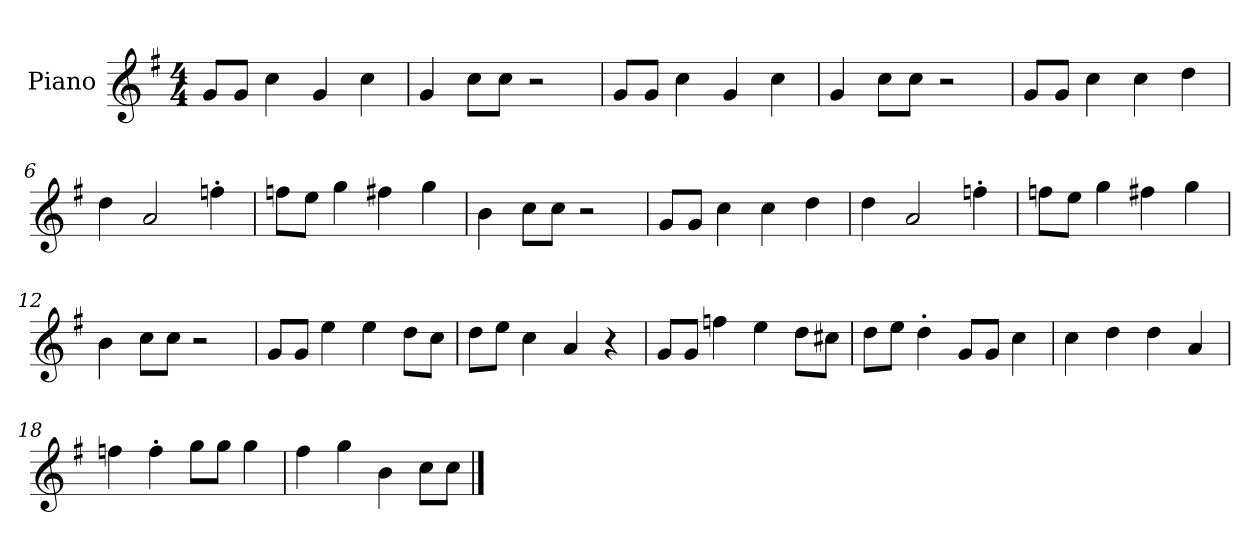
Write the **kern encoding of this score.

**kern
*part1
*staff1
*I"Piano
*I'P-no
*clefG2
*k[f#]
*M4/4
*MM90
=1
8g/L
8g/J
4cc\
4g/
4cc\
=2
4g/
8cc\L
8cc\J
2r
=3
8g/L
8g/J
4cc\
4g/
4cc\
=4
4g/
8cc\L
8cc\J
2r
=5
8g/L
8g/J
4cc\
4cc\
4dd\
=6
4dd\
2a/
4ffn'\
=7
8ffn\L
8ee\J
4gg\
4ff#X\
4gg\
!!LO:LB:g=z
=8
4b\
8cc\L
8cc\J
2r
=9
8g/L
8g/J
4cc\
4cc\
4dd\
=10
4dd\
2a/
4ffn'\
=11
8ffn\L
8ee\J
4gg\
4ff#X\
4gg\
=12
4b\
8cc\L
8cc\J
2r
=13
8g/L
8g/J
4ee\
4ee\
8dd\L
8cc\J
=14
8dd\L
8ee\J
4cc\
4a/
4r
!!LO:LB:g=z
=15
8g/L
8g/J
4ffn\
4ee\
8dd\L
8cc#X\J
=16
8dd\L
8ee\J
4dd'\
8g/L
8g/J
4cc\
=17
4cc\
4dd\
4dd\
4a/
=18
4ffn\
4ff'\
8gg\L
8gg\J
4gg\
=19
4ff#\
4gg\
4b\
8cc\L
8cc\J
==
*-
